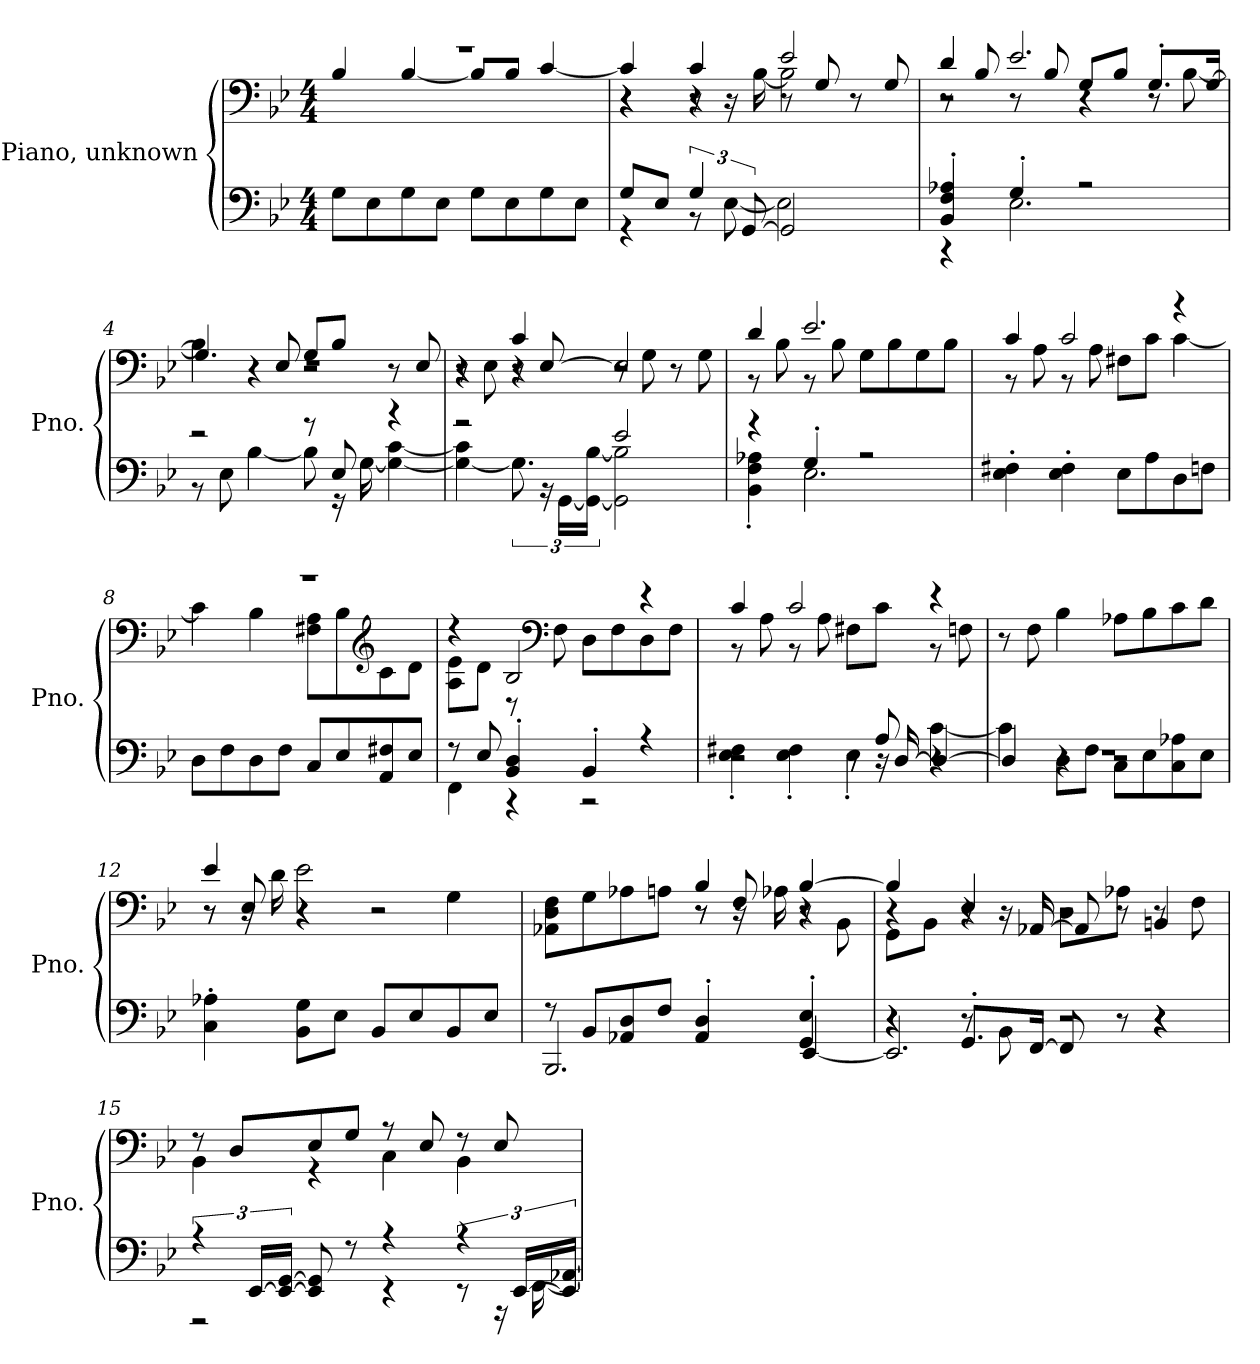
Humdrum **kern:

**kern	**kern
*part1	*part1
*staff2	*staff1
*I"Piano, unknown	*
*I'Pno.	*
*clefF4	*clefF4
*k[b-e-]	*k[b-e-]
*M4/4	*M4/4
*MM120	*MM120
=1	=1
*	*^
8G\L	1r	4B-/
8E-\	.	.
8G\	.	[4B-/
8E-\J	.	.
8G\L	.	8B-/L]
8E-\	.	8B-/J
8G\	.	[4c/
8E-\J	.	.
=2	=2	=2
*^	*	*^
8G/L	4r	4r	4r	4c/]
8E-/J	.	.	.	.
6G/	8r	4c/	8r	4r
.	[8E-\	.	16r	.
[12GG/	.	.	.	.
.	.	.	[16B-\	.
2GG/]	2E-\]	2e-/	2B-\]	8r
.	.	.	.	8G/
.	.	.	.	8r
.	.	.	.	8G/
=3	=3	=3	=3	=3
4BB-/' 4F/' 4A-X/'	4r	4d/	2r	8r
.	.	.	.	8B-/
4G'/	2.E-\	2.e-/	.	8r
.	.	.	.	8B-/
2r	.	.	4r	8G/L
.	.	.	.	8B-/J
.	.	.	8r	8.G'/L
.	.	.	[8B-\	.
.	.	.	.	[16G/Jk
!!LO:LB:g=z	!!	!!
=4	=4	=4	=4	=4
2r	8r	1r	4B-\]	4.G/]
.	8E-\	.	.	.
.	[4B-\	.	4r	.
.	.	.	.	8E-/
8r	8B-\]	.	2r	8G/L
8E-/	16r	.	.	8B-/J
.	[16G\	.	.	.
4r	4G\_ [4c\	.	.	8r
.	.	.	.	8E-/
=5	=5	=5	=5	=5
2r	4G\_ 4c\]	4r	8r	4r
.	.	.	8E-\	.
.	12.G\]	4c/	4r	8r
.	24r	.	.	[8E-/
.	[24GG\LL	.	.	.
.	24GG\_ [24B-\JJ	.	.	.
2e-/	2GG\] 2B-\]	2r	8r	2E-/]
.	.	.	8G\	.
.	.	.	8r	.
.	.	.	8G\	.
*	*	*	*v	*v
=6	=6	=6	=6
4r	4BB-\' 4F\' 4A-X\'	4d/	8r
.	.	.	8B-\
4G'/	2.E-\	2.e-/	8r
.	.	.	8B-\
2r	.	.	8G\L
.	.	.	8B-\
.	.	.	8G\
.	.	.	8B-\J
*v	*v	*	*
=7	=7	=7
4E-\' 4F#X\'	4c/	8r
.	.	8A\
4E-\' 4F#\'	2c/	8r
.	.	8A\
8E-\L	.	8F#X\L
8A\	.	8c\J
8D\	4r	[4c\
8Fn\J	.	.
!!LO:LB:g=z	!!
=8	=8	=8
8D\L	1r	4c\]
8F\	.	.
8D\	.	4B-\
8F\J	.	.
8C/L	.	8F#X\ 8A\L
8E-/	.	8B-\
*	*clefG2	*
8AA/ 8F#X/	.	8c\
8E-/J	.	8d\J
=9	=9	=9
*^	*	*
8r	4FF\	4r	8A\ 8e-\L
8E-/	.	.	8d\J
4BB-/' 4D/'	4r	2B-/	8r
*	*	*clefF4	*
.	.	.	8F\
4BB-'/	2r	.	8D\L
.	.	.	8F\
4r	.	4r	8D\
.	.	.	8F\J
=10	=10	=10	=10
*	*^	*	*
2r	4E-\' 4F#X\'	2r	4c/	8r
.	.	.	.	8A\
.	4E-\' 4F#\'	.	2c/	8r
.	.	.	.	8A\
8r	4E-'\	8r	.	8F#X\L
8A/	.	16r	.	8c\J
.	.	[16D/	.	.
4r	[4c\	4D/_	4r	8r
.	.	.	.	8Fn\
*	*	*	*v	*v
=11	=11	=11	=11
1r	4c\]	4D/]	8r
.	.	.	8F\
.	8D\L	4r	4B-\
.	8F\J	.	.
.	8C\L	2r	8A-X\L
.	8E-\	.	8B-\
.	8C\ 8A-X\	.	8c\
.	8E-\J	.	8d\J
*v	*v	*v	*
!!LO:LB:g=z
=12	=12
*	*^
*	*	*^
4C\' 4A-X\'	4e-/	8r	8r
.	.	16r	8E-/
.	.	16d\	.
8BB-\ 8G\L	4r	2e-\	4r
8E-\J	.	.	.
8BB-/L	2r	.	2r
8E-/	.	.	.
8BB-/	.	4G\	.
8E-/J	.	.	.
=13	=13	=13	=13
*^	*	*	*
8r	2.BBB-/	2r	8AA-X\ 8D\ 8F\L	2r
8BB-/L	.	.	8G\	.
8AA-X/ 8D/	.	.	8A-X\	.
8F/J	.	.	8An\J	.
4AA-/' 4D/'	.	4B-/	8r	8r
.	.	.	16r	8F/
.	.	.	16A-X\	.
4GG/' 4E-/'	[4EE-/	[4B-/	8r	4r
.	.	.	8BB-\	.
=14	=14	=14	=14	=14
*	*^	*	*	*
4r	4r	2.EE-/]	4B-/]	8GG\L	4r
.	.	.	.	8BB-\J	.
8.GG'/L	8r	.	4E-/	4r	8r
.	8BB-\	.	.	.	16r
[16FF/Jk	.	.	.	.	[16AA-X/
8FF/]	2r	.	2r	8D\L	8AA-/]
8r	.	.	.	8A-X\J	8r
4r	.	4r	.	8r	4BBn/
.	.	.	.	8F\	.
*	*v	*v	*	*	*
*	*	*	*v	*v
!!LO:LB:g=z
=15	=15	=15	=15
6r	2r	8r	4BB-\
.	.	8D/L	.
[24EE-/LL	.	.	.
24EE-/_ [24GG/JJ	.	.	.
8EE-/] 8GG/]	.	8E-/	4r
8r	.	8G/J	.
4r	4r	8r	4C\
.	.	8E-/	.
6r	8r	8r	4BB-\
.	16r	8E-/	.
[24EE-/LL	.	.	.
.	[16FF\	.	.
24EE-/_ [24AA-X/JJ	.	.	.
*v	*v	*	*
*	*v	*v
=	=
*-	*-
